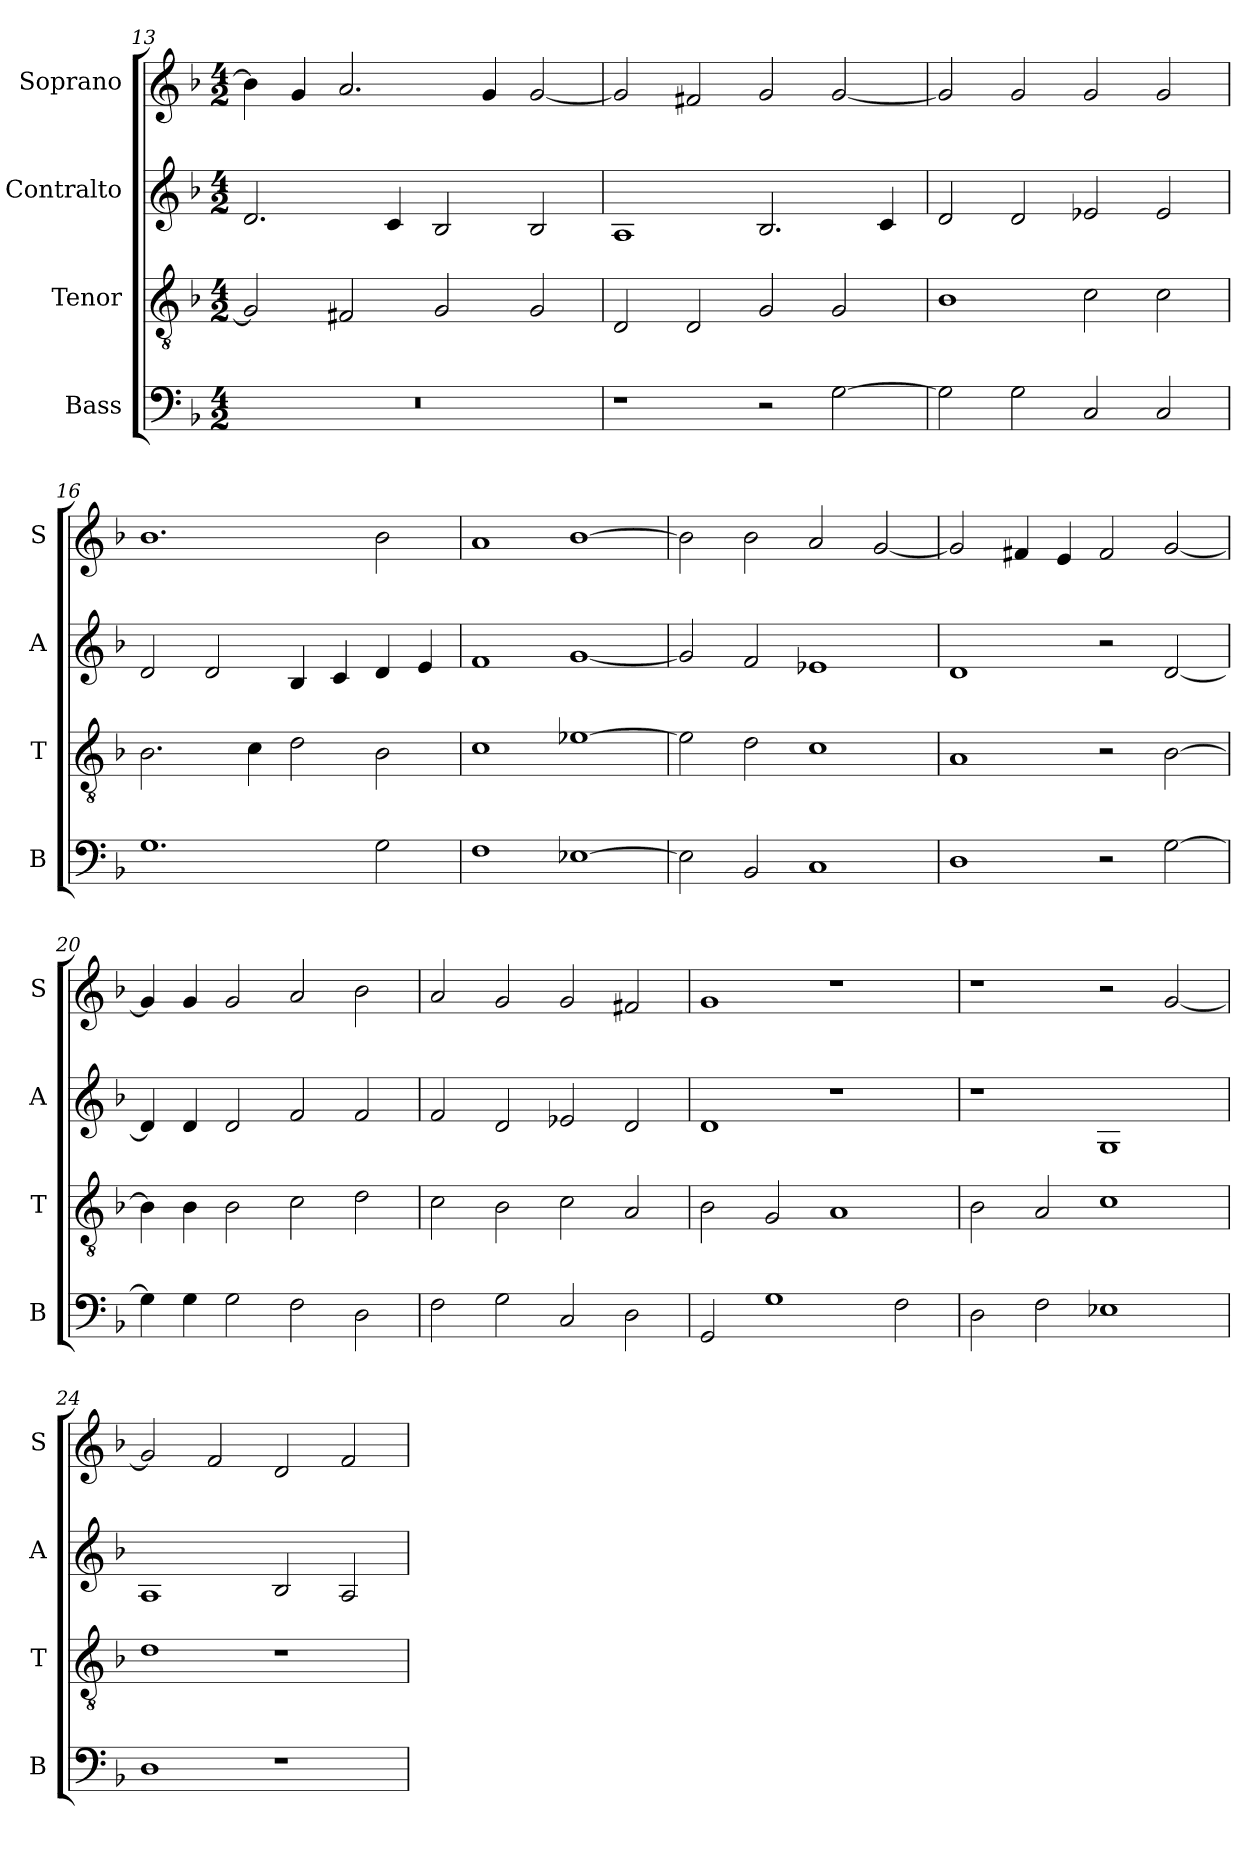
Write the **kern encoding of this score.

**kern	**kern	**kern	**kern
*part4	*part3	*part2	*part1
*staff4	*staff3	*staff2	*staff1
*I"Bass	*I"Tenor	*I"Contralto	*I"Soprano
*I'B	*I'T	*I'A	*I'S
*clefF4	*clefGv2	*clefG2	*clefG2
*k[b-]	*k[b-]	*k[b-]	*k[b-]
*G:dor	*G:dor	*G:dor	*G:dor
*M4/2	*M4/2	*M4/2	*M4/2
=13	=13	=13	=13
0r	2G]	2.d	4b-]
.	.	.	4g
.	2F#X	.	2.a
.	.	4c	.
.	2G	2B-	.
.	.	.	4g
.	2G	2B-	[2g
=14	=14	=14	=14
1r	2D	1A	2g]
.	2D	.	2f#X
2r	2G	2.B-	2g
[2G	2G	.	[2g
.	.	4c	.
=15	=15	=15	=15
2G]	1B-	2d	2g]
2G	.	2d	2g
2C	2c	2e-X	2g
2C	2c	2e-	2g
=16	=16	=16	=16
1.G	2.B-	2d	1.b-
.	.	2d	.
.	4c	.	.
.	2d	4B-	.
.	.	4c	.
2G	2B-	4d	2b-
.	.	4e	.
=17	=17	=17	=17
1F	1c	1f	1a
[1E-X	[1e-X	[1g	[1b-
=18	=18	=18	=18
2E-]	2e-]	2g]	2b-]
2BB-	2d	2f	2b-
1C	1c	1e-X	2a
.	.	.	[2g
=19	=19	=19	=19
1D	1A	1d	2g]
.	.	.	4f#X
.	.	.	4e
2r	2r	2r	2f#
[2G	[2B-	[2d	[2g
=20	=20	=20	=20
4G]	4B-]	4d]	4g]
4G	4B-	4d	4g
2G	2B-	2d	2g
2F	2c	2f	2a
2D	2d	2f	2b-
=21	=21	=21	=21
2F	2c	2f	2a
2G	2B-	2d	2g
2C	2c	2e-X	2g
2D	2A	2d	2f#X
=22	=22	=22	=22
2GG	2B-	1d	1g
1G	2G	.	.
.	1A	1r	1r
2F	.	.	.
=23	=23	=23	=23
2D	2B-	1r	1r
2F	2A	.	.
1E-X	1c	1G	2r
.	.	.	[2g
=24	=24	=24	=24
1D	1d	1A	2g]
.	.	.	2f
1r	1r	2B-	2d
.	.	2A	2f
=	=	=	=
*-	*-	*-	*-
